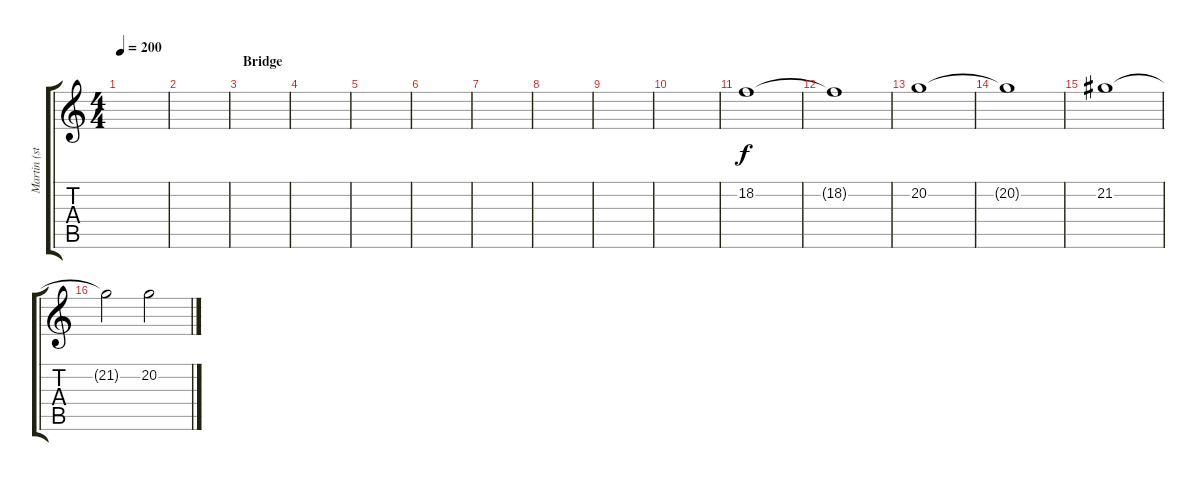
\track ("Martin (strings)" "Martin (st") {instrument stringensemble2}
\staff {score tabs}
\tuning (E4 B3 G3 D3 A2 E2) {hide}
\ts (4 4)
\tempo 200
\clef g2
\ks c
|
|
\section ("" "Bridge")
|
|
|
|
|
|
|
|
18.2.1 |
18.2{t}.1 |
20.2.1 |
20.2{t}.1 |
21.2.1 |
21.2{t}.2 20.2.2
